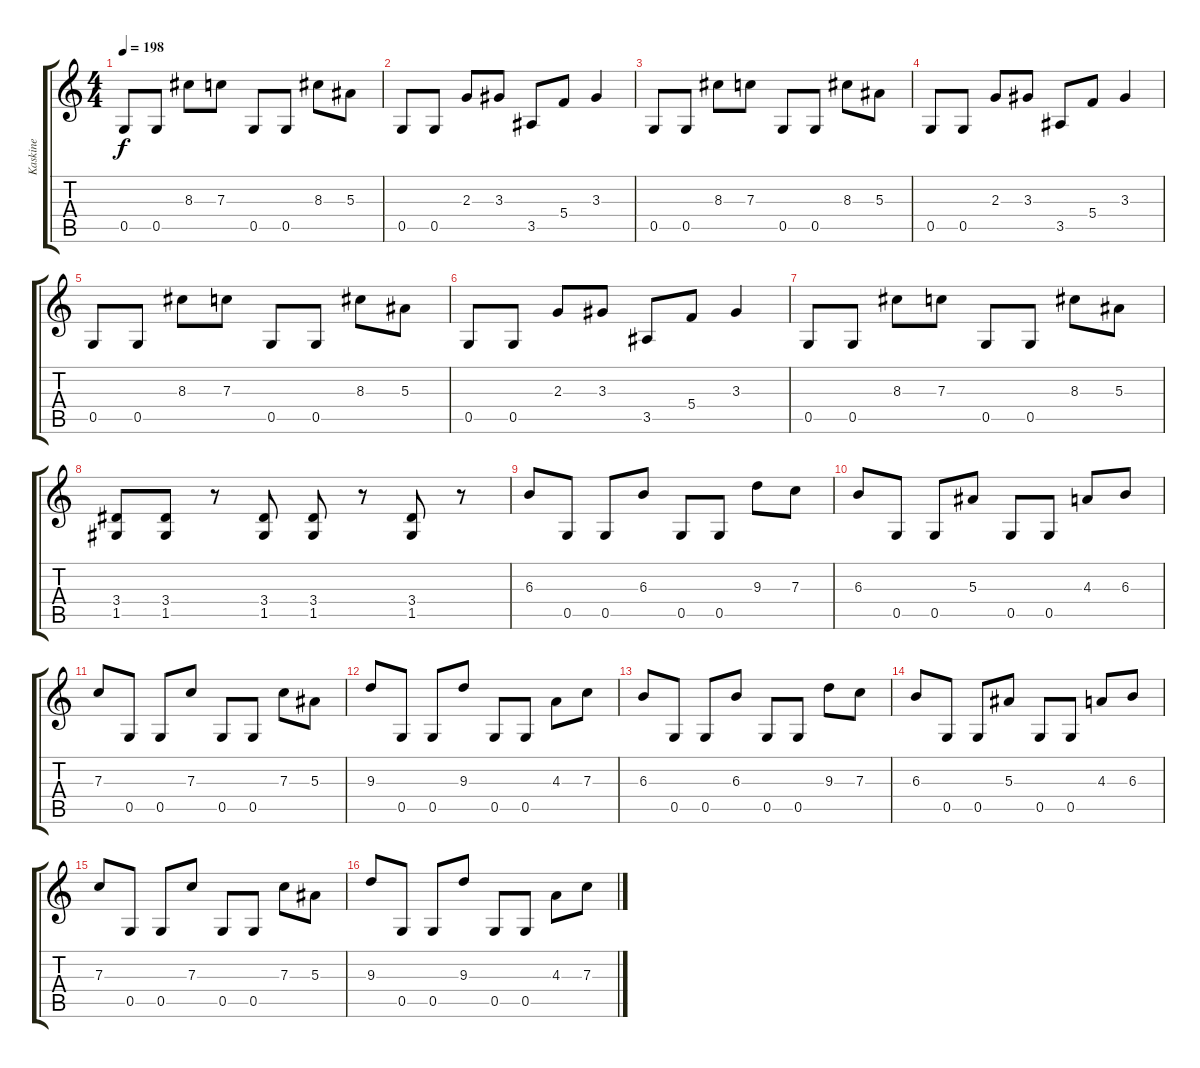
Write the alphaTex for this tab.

\track ("Kaskine" "Kaskine") {instrument overdrivenguitar}
\staff {score tabs}
\tuning (D4 A3 F3 C3 G2 D2) {hide}
\ts (4 4)
\tempo 198
\clef g2
\ks c
0.5.8{dy f} 0.5.8 8.3.8 7.3.8 0.5.8 0.5.8 8.3.8 5.3.8 |
0.5.8 0.5.8 2.3.8 3.3.8 3.5.8 5.4.8 3.3.4 |
0.5.8 0.5.8 8.3.8 7.3.8 0.5.8 0.5.8 8.3.8 5.3.8 |
0.5.8 0.5.8 2.3.8 3.3.8 3.5.8 5.4.8 3.3.4 |
0.5.8 0.5.8 8.3.8 7.3.8 0.5.8 0.5.8 8.3.8 5.3.8 |
0.5.8 0.5.8 2.3.8 3.3.8 3.5.8 5.4.8 3.3.4 |
0.5.8 0.5.8 8.3.8 7.3.8 0.5.8 0.5.8 8.3.8 5.3.8 |
(3.4 1.5).8 (3.4 1.5).8 r.8 (3.4 1.5).8 (3.4 1.5).8 r.8 (3.4 1.5).8 r.8 |
6.3.8 0.5.8 0.5.8 6.3.8 0.5.8 0.5.8 9.3.8 7.3.8 |
6.3.8 0.5.8 0.5.8 5.3.8 0.5.8 0.5.8 4.3.8 6.3.8 |
7.3.8 0.5.8 0.5.8 7.3.8 0.5.8 0.5.8 7.3.8 5.3.8 |
9.3.8 0.5.8 0.5.8 9.3.8 0.5.8 0.5.8 4.3.8 7.3.8 |
6.3.8 0.5.8 0.5.8 6.3.8 0.5.8 0.5.8 9.3.8 7.3.8 |
6.3.8 0.5.8 0.5.8 5.3.8 0.5.8 0.5.8 4.3.8 6.3.8 |
7.3.8 0.5.8 0.5.8 7.3.8 0.5.8 0.5.8 7.3.8 5.3.8 |
9.3.8 0.5.8 0.5.8 9.3.8 0.5.8 0.5.8 4.3.8 7.3.8
